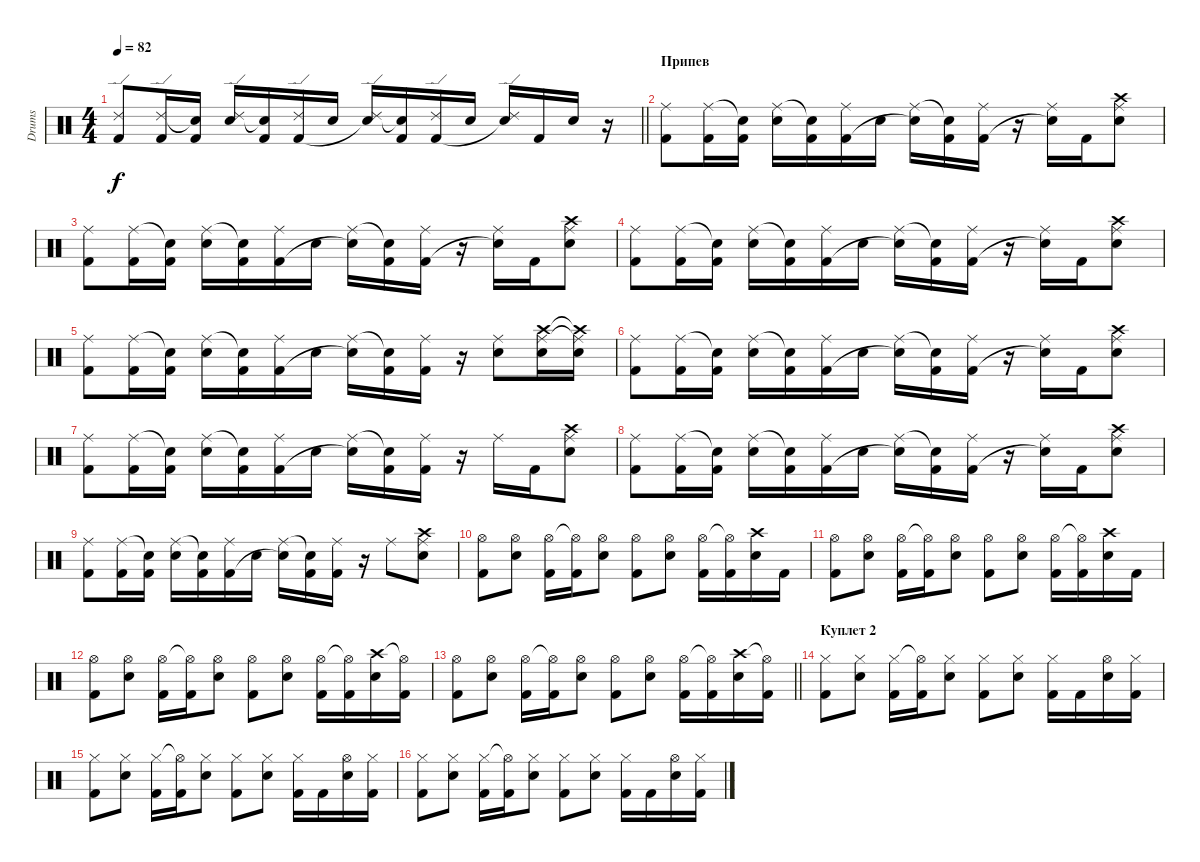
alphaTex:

\track ("Drums" "Drums") {instrument percussion}
\staff {score}
\articulation defaults
\ts (4 4)
\tempo 82
\clef neutral
\barLineRight lightlight
\ks c
("Ride (edge) 2" "Kick (hit) 2").8{dy f} ("Ride (edge) 2" "Kick (hit) 2").16 ("Snare (hit)"{t} "Kick (hit) 2").16 ("Ride (edge) 2" "Electric Snare (hit)").16 ("Snare (hit)"{t} "Kick (hit) 2").16 ("Ride (edge) 2" "Kick (hit) 2").16 "Electric Snare (hit)".16 ("Ride (edge) 2" "Electric Snare (hit)"{t}).16 ("Snare (hit)"{t} "Kick (hit) 2").16 ("Ride (edge) 2" "Kick (hit) 2").16 "Electric Snare (hit)".16 ("Ride (edge) 2" "Electric Snare (hit)"{t}).16 "Kick (hit) 2".16 "Electric Snare (hit)".16 r.16 |
\section ("" "Припев")
("Ride (middle)" "Kick (hit) 2").8 ("Ride (middle)" "Kick (hit) 2").16 ("Snare (hit)"{t} "Kick (hit) 2").16 ("Ride (middle)" "Electric Snare (hit)").16 ("Snare (hit)"{t} "Kick (hit) 2").16 ("Ride (middle)" "Kick (hit) 2").16 "Electric Snare (hit)".16 ("Ride (middle)" "Electric Snare (hit)"{t}).16 ("Snare (hit)"{t} "Kick (hit) 2").16 ("Ride (middle)" "Kick (hit) 2").16 r.16 ("Ride (middle)" "Electric Snare (hit)"{t}).16 "Kick (hit) 2".16 ("Ride (middle)" "Crash high (hit)" "Electric Snare (hit)").8 |
("Ride (middle)" "Kick (hit) 2").8 ("Ride (middle)" "Kick (hit) 2").16 ("Snare (hit)"{t} "Kick (hit) 2").16 ("Ride (middle)" "Electric Snare (hit)").16 ("Snare (hit)"{t} "Kick (hit) 2").16 ("Ride (middle)" "Kick (hit) 2").16 "Electric Snare (hit)".16 ("Ride (middle)" "Electric Snare (hit)"{t}).16 ("Snare (hit)"{t} "Kick (hit) 2").16 ("Ride (middle)" "Kick (hit) 2").16 r.16 ("Ride (middle)" "Electric Snare (hit)"{t}).16 "Kick (hit) 2".16 ("Ride (middle)" "Crash high (hit)" "Electric Snare (hit)").8 |
("Ride (middle)" "Kick (hit) 2").8 ("Ride (middle)" "Kick (hit) 2").16 ("Snare (hit)"{t} "Kick (hit) 2").16 ("Ride (middle)" "Electric Snare (hit)").16 ("Snare (hit)"{t} "Kick (hit) 2").16 ("Ride (middle)" "Kick (hit) 2").16 "Electric Snare (hit)".16 ("Ride (middle)" "Electric Snare (hit)"{t}).16 ("Snare (hit)"{t} "Kick (hit) 2").16 ("Ride (middle)" "Kick (hit) 2").16 r.16 ("Ride (middle)" "Electric Snare (hit)"{t}).16 "Kick (hit) 2".16 ("Ride (middle)" "Crash high (hit)" "Electric Snare (hit)").8 |
("Ride (middle)" "Kick (hit) 2").8 ("Ride (middle)" "Kick (hit) 2").16 ("Snare (hit)"{t} "Kick (hit) 2").16 ("Ride (middle)" "Electric Snare (hit)").16 ("Snare (hit)"{t} "Kick (hit) 2").16 ("Ride (middle)" "Kick (hit) 2").16 "Electric Snare (hit)".16 ("Ride (middle)" "Electric Snare (hit)"{t}).16 ("Snare (hit)"{t} "Kick (hit) 2").16 ("Ride (middle)" "Kick (hit) 2").16 r.16 ("Ride (middle)" "Electric Snare (hit)").8 ("Ride (middle)" "Crash high (hit)" "Electric Snare (hit)").16 ("Ride (middle)"{t} "Crash high (hit)"{t} "Electric Snare (hit)").16 |
("Ride (middle)" "Kick (hit) 2").8 ("Ride (middle)" "Kick (hit) 2").16 ("Snare (hit)"{t} "Kick (hit) 2").16 ("Ride (middle)" "Electric Snare (hit)").16 ("Snare (hit)"{t} "Kick (hit) 2").16 ("Ride (middle)" "Kick (hit) 2").16 "Electric Snare (hit)".16 ("Ride (middle)" "Electric Snare (hit)"{t}).16 ("Snare (hit)"{t} "Kick (hit) 2").16 ("Ride (middle)" "Kick (hit) 2").16 r.16 ("Ride (middle)" "Electric Snare (hit)"{t}).16 "Kick (hit) 2".16 ("Ride (middle)" "Crash high (hit)" "Electric Snare (hit)").8 |
("Ride (middle)" "Kick (hit) 2").8 ("Ride (middle)" "Kick (hit) 2").16 ("Snare (hit)"{t} "Kick (hit) 2").16 ("Ride (middle)" "Electric Snare (hit)").16 ("Snare (hit)"{t} "Kick (hit) 2").16 ("Ride (middle)" "Kick (hit) 2").16 "Electric Snare (hit)".16 ("Ride (middle)" "Electric Snare (hit)"{t}).16 ("Snare (hit)"{t} "Kick (hit) 2").16 ("Ride (middle)" "Kick (hit) 2").16 r.16 "Ride (middle)".16 "Kick (hit) 2".16 ("Ride (middle)" "Crash high (hit)" "Electric Snare (hit)").8 |
("Ride (middle)" "Kick (hit) 2").8 ("Ride (middle)" "Kick (hit) 2").16 ("Snare (hit)"{t} "Kick (hit) 2").16 ("Ride (middle)" "Electric Snare (hit)").16 ("Snare (hit)"{t} "Kick (hit) 2").16 ("Ride (middle)" "Kick (hit) 2").16 "Electric Snare (hit)".16 ("Ride (middle)" "Electric Snare (hit)"{t}).16 ("Snare (hit)"{t} "Kick (hit) 2").16 ("Ride (middle)" "Kick (hit) 2").16 r.16 ("Ride (middle)" "Electric Snare (hit)"{t}).16 "Kick (hit) 2".16 ("Ride (middle)" "Crash high (hit)" "Electric Snare (hit)").8 |
("Ride (middle)" "Kick (hit) 2").8 ("Ride (middle)" "Kick (hit) 2").16 ("Snare (hit)"{t} "Kick (hit) 2").16 ("Ride (middle)" "Electric Snare (hit)").16 ("Snare (hit)"{t} "Kick (hit) 2").16 ("Ride (middle)" "Kick (hit) 2").16 "Electric Snare (hit)".16 ("Ride (middle)" "Electric Snare (hit)"{t}).16 ("Snare (hit)"{t} "Kick (hit) 2").16 ("Ride (middle)" "Kick (hit) 2").16 r.16 "Ride (middle)".8 ("Ride (middle)" "Crash high (hit)" "Electric Snare (hit)").8 |
("Hi-Hat (open)" "Kick (hit) 2").8 ("Hi-Hat (open)" "Electric Snare (hit)").8 ("Hi-Hat (open)" "Kick (hit) 2").16 ("Hi-Hat (open)"{t} "Kick (hit) 2").16 ("Hi-Hat (open)" "Electric Snare (hit)").8 ("Hi-Hat (open)" "Kick (hit) 2").8 ("Hi-Hat (open)" "Electric Snare (hit)").8 ("Hi-Hat (open)" "Kick (hit) 2").16 ("Hi-Hat (open)"{t} "Kick (hit) 2").16 ("Crash high (hit)" "Electric Snare (hit)").16 "Kick (hit) 2".16 |
("Hi-Hat (open)" "Kick (hit) 2").8 ("Hi-Hat (open)" "Electric Snare (hit)").8 ("Hi-Hat (open)" "Kick (hit) 2").16 ("Hi-Hat (open)"{t} "Kick (hit) 2").16 ("Hi-Hat (open)" "Electric Snare (hit)").8 ("Hi-Hat (open)" "Kick (hit) 2").8 ("Hi-Hat (open)" "Electric Snare (hit)").8 ("Hi-Hat (open)" "Kick (hit) 2").16 ("Hi-Hat (open)"{t} "Kick (hit) 2").16 ("Crash high (hit)" "Electric Snare (hit)").16 "Kick (hit) 2".16 |
("Hi-Hat (open)" "Kick (hit) 2").8 ("Hi-Hat (open)" "Electric Snare (hit)").8 ("Hi-Hat (open)" "Kick (hit) 2").16 ("Hi-Hat (open)"{t} "Kick (hit) 2").16 ("Hi-Hat (open)" "Electric Snare (hit)").8 ("Hi-Hat (open)" "Kick (hit) 2").8 ("Hi-Hat (open)" "Electric Snare (hit)").8 ("Hi-Hat (open)" "Kick (hit) 2").16 ("Hi-Hat (open)"{t} "Kick (hit) 2").16 ("Crash high (hit)" "Electric Snare (hit)").16 ("Hi-Hat (open)"{t} "Kick (hit) 2").16 |
\barLineRight lightlight
("Hi-Hat (open)" "Kick (hit) 2").8 ("Hi-Hat (open)" "Electric Snare (hit)").8 ("Hi-Hat (open)" "Kick (hit) 2").16 ("Hi-Hat (open)"{t} "Kick (hit) 2").16 ("Hi-Hat (open)" "Electric Snare (hit)").8 ("Hi-Hat (open)" "Kick (hit) 2").8 ("Hi-Hat (open)" "Electric Snare (hit)").8 ("Hi-Hat (open)" "Kick (hit) 2").16 ("Hi-Hat (open)"{t} "Kick (hit) 2").16 ("Crash high (hit)" "Electric Snare (hit)").16 ("Hi-Hat (open)"{t} "Kick (hit) 2").16 |
\section ("" "Куплет 2")
("Hi-Hat (closed)" "Kick (hit) 2").8 ("Hi-Hat (closed)" "Electric Snare (hit)").8 ("Hi-Hat (closed)" "Kick (hit) 2").16 ("Hi-Hat (open)"{t} "Kick (hit) 2").16 ("Hi-Hat (closed)" "Electric Snare (hit)").8 ("Hi-Hat (closed)" "Kick (hit) 2").8 ("Hi-Hat (closed)" "Electric Snare (hit)").8 ("Hi-Hat (closed)" "Kick (hit) 2").16 "Kick (hit) 2".16 ("Hi-Hat (open)" "Electric Snare (hit)").16 ("Hi-Hat (closed)" "Kick (hit) 2").16 |
("Hi-Hat (closed)" "Kick (hit) 2").8 ("Hi-Hat (closed)" "Electric Snare (hit)").8 ("Hi-Hat (closed)" "Kick (hit) 2").16 ("Hi-Hat (open)"{t} "Kick (hit) 2").16 ("Hi-Hat (closed)" "Electric Snare (hit)").8 ("Hi-Hat (closed)" "Kick (hit) 2").8 ("Hi-Hat (closed)" "Electric Snare (hit)").8 ("Hi-Hat (closed)" "Kick (hit) 2").16 "Kick (hit) 2".16 ("Hi-Hat (open)" "Electric Snare (hit)").16 ("Hi-Hat (closed)" "Kick (hit) 2").16 |
("Hi-Hat (closed)" "Kick (hit) 2").8 ("Hi-Hat (closed)" "Electric Snare (hit)").8 ("Hi-Hat (closed)" "Kick (hit) 2").16 ("Hi-Hat (open)"{t} "Kick (hit) 2").16 ("Hi-Hat (closed)" "Electric Snare (hit)").8 ("Hi-Hat (closed)" "Kick (hit) 2").8 ("Hi-Hat (closed)" "Electric Snare (hit)").8 ("Hi-Hat (closed)" "Kick (hit) 2").16 "Kick (hit) 2".16 ("Hi-Hat (open)" "Electric Snare (hit)").16 ("Hi-Hat (closed)" "Kick (hit) 2").16
